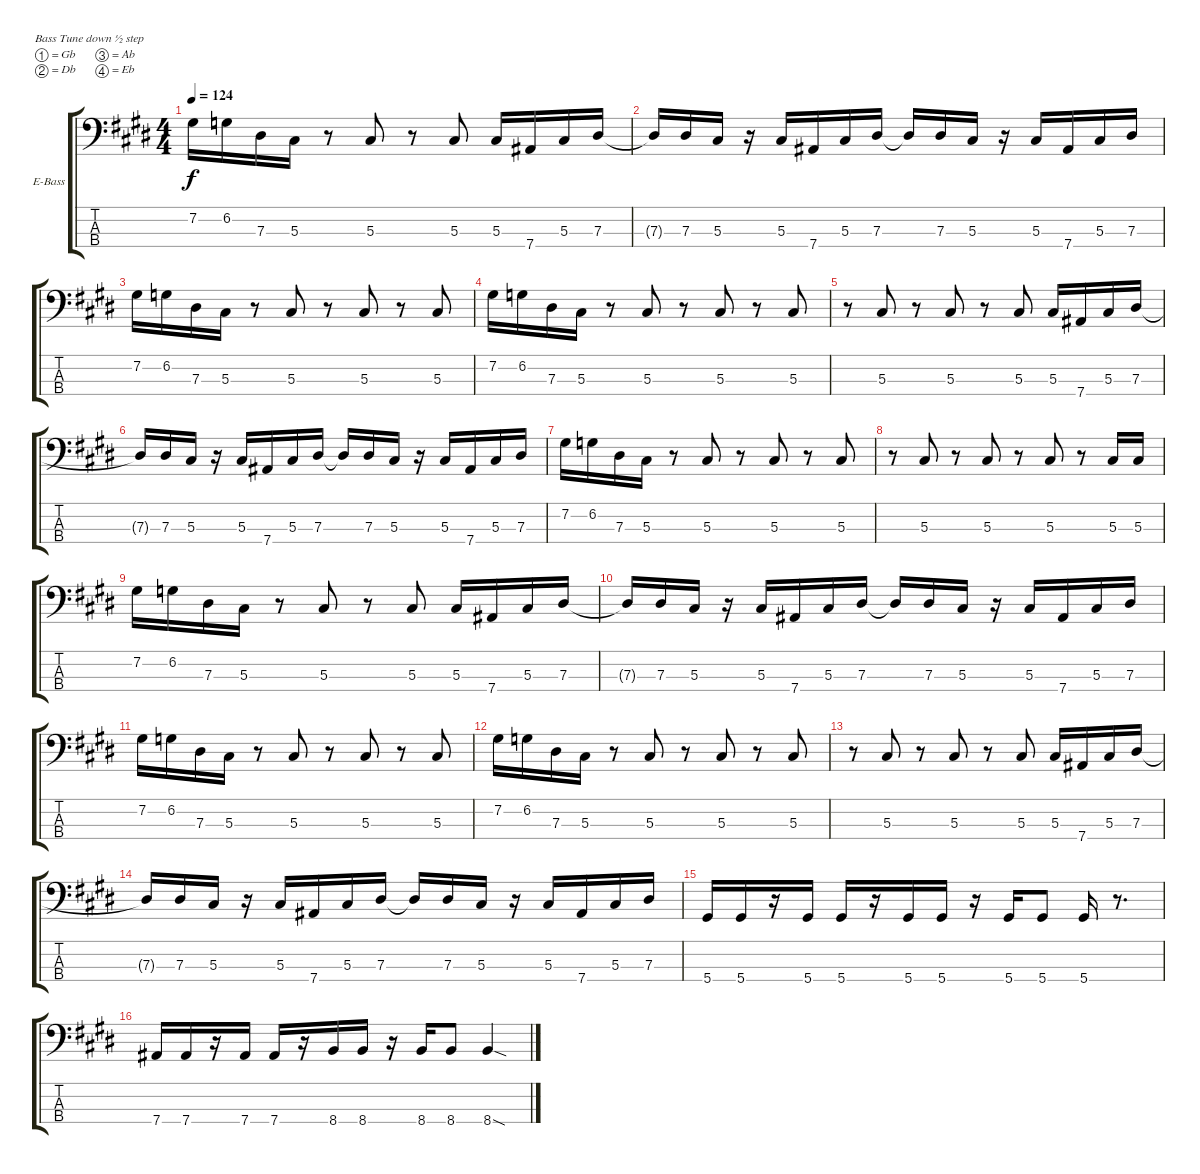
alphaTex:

\bracketExtendMode groupsimilarinstruments
\firstSystemTrackNameOrientation horizontal
\otherSystemsTrackNameOrientation horizontal
\track ("Untitled" "E-Bass") {instrument electricbassfinger}
\staff {score tabs}
\tuning (Gb2 Db2 Ab1 Eb1)
\ts (4 4)
\tempo 124
\clef f4
\ks c#minor
7.2.16{dy f} 6.2.16 7.3.16 5.3.16 r.8 5.3.8 r.8 5.3.8 5.3.16 7.4.16 5.3.16 7.3.16 |
7.3{t}.16 7.3.16 5.3.16 r.16 5.3.16 7.4.16 5.3.16 7.3.16 7.3{t}.16 7.3.16 5.3.16 r.16 5.3.16 7.4.16 5.3.16 7.3.16 |
7.2.16 6.2.16 7.3.16 5.3.16 r.8 5.3.8 r.8 5.3.8 r.8 5.3.8 |
7.2.16 6.2.16 7.3.16 5.3.16 r.8 5.3.8 r.8 5.3.8 r.8 5.3.8 |
r.8 5.3.8 r.8 5.3.8 r.8 5.3.8 5.3.16 7.4.16 5.3.16 7.3.16 |
7.3{t}.16 7.3.16 5.3.16 r.16 5.3.16 7.4.16 5.3.16 7.3.16 7.3{t}.16 7.3.16 5.3.16 r.16 5.3.16 7.4.16 5.3.16 7.3.16 |
7.2.16 6.2.16 7.3.16 5.3.16 r.8 5.3.8 r.8 5.3.8 r.8 5.3.8 |
r.8 5.3.8 r.8 5.3.8 r.8 5.3.8 r.8 5.3.16 5.3.16 |
7.2.16 6.2.16 7.3.16 5.3.16 r.8 5.3.8 r.8 5.3.8 5.3.16 7.4.16 5.3.16 7.3.16 |
7.3{t}.16 7.3.16 5.3.16 r.16 5.3.16 7.4.16 5.3.16 7.3.16 7.3{t}.16 7.3.16 5.3.16 r.16 5.3.16 7.4.16 5.3.16 7.3.16 |
7.2.16 6.2.16 7.3.16 5.3.16 r.8 5.3.8 r.8 5.3.8 r.8 5.3.8 |
7.2.16 6.2.16 7.3.16 5.3.16 r.8 5.3.8 r.8 5.3.8 r.8 5.3.8 |
r.8 5.3.8 r.8 5.3.8 r.8 5.3.8 5.3.16 7.4.16 5.3.16 7.3.16 |
7.3{t}.16 7.3.16 5.3.16 r.16 5.3.16 7.4.16 5.3.16 7.3.16 7.3{t}.16 7.3.16 5.3.16 r.16 5.3.16 7.4.16 5.3.16 7.3.16 |
5.4.16 5.4.16 r.16 5.4.16 5.4.16 r.16 5.4.16 5.4.16 r.16 5.4.16 5.4.8 5.4.16 r.8{d} |
7.4.16 7.4.16 r.16 7.4.16 7.4.16 r.16 8.4.16 8.4.16 r.16 8.4.16 8.4.8 8.4{sod}.4
